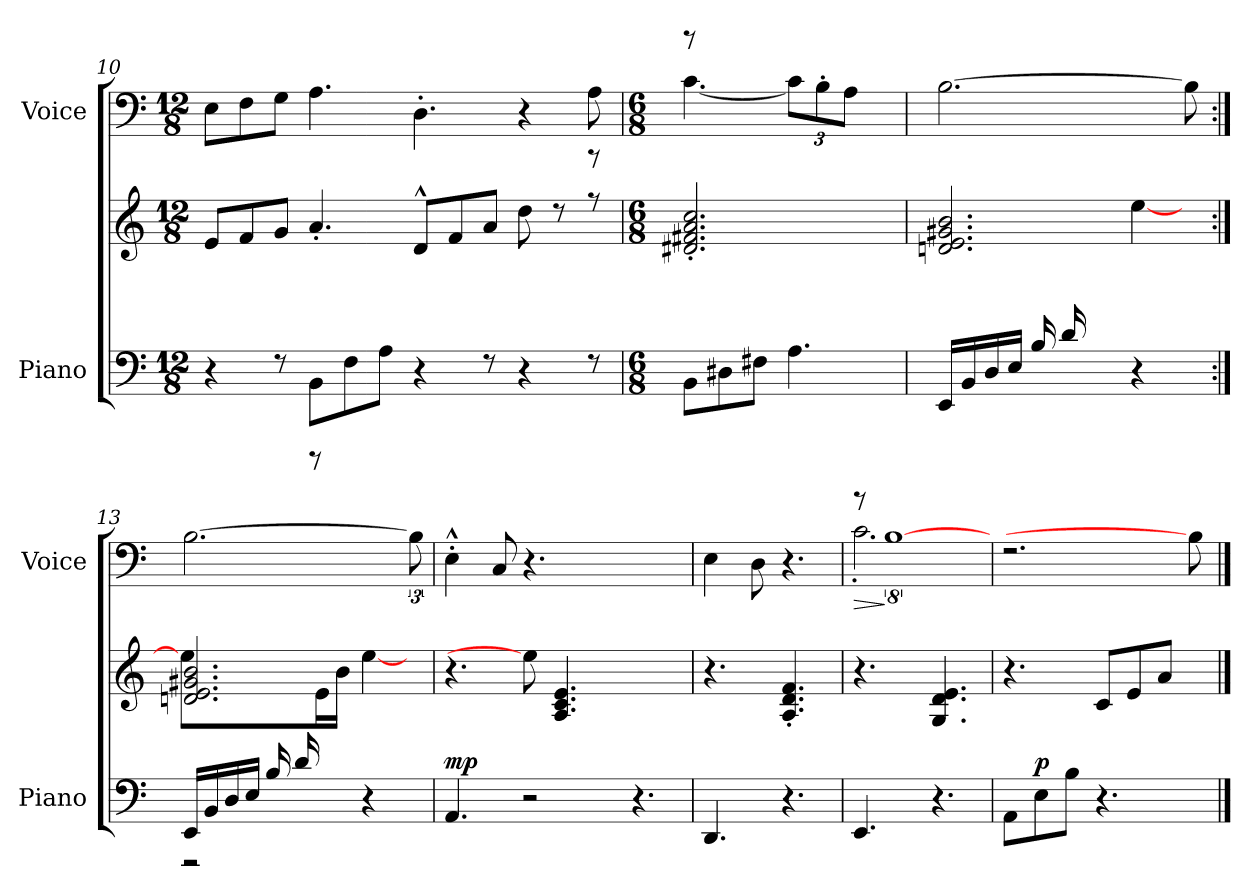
**kern	**kern	**dynam	**kern	**dynam
*part2	*part2	*part2	*part1	*part1
*staff3	*staff2	*staff2/3	*staff1	*staff1
*I"Piano	*	*	*I"Voice	*
*I'Piano	*	*	*I'Voice	*
*clefF4	*clefG2	*	*clefF4	*
*M12/8	*M12/8	*	*M12/8	*
=10	=10	=10	=10	=10
*^	*^	*	*	*
4r	4.ryy	8e/L	4.ryy	.	8E\L	.
.	.	8f/	.	.	8F\	.
8rE	.	8g/J	.	.	8G\J	.
*	*	*v	*v	*	*	*
8rAAAA	8BB\L	4.a'>/	.	4.A\	.
1ryy	8F\	.	.	.	.
.	8A\J	.	.	.	.
.	4r	8d^^>/L	.	4.D'<\	.
.	.	8f/	.	.	.
.	8rE	8a/J	.	.	.
.	4r	8dd\	.	4r	.
.	.	8rcc	.	.	.
*	*	*^	*	*	*
.	8rE	8r	8rggg	.	8A\	.
*v	*v	*	*	*	*	*
*	*v	*v	*	*	*
!!LO:LB:g=z
=11	=11	=11	=11	=11
*M6/8	*M6/8	*	*M6/8	*
*	*	*	*^	*
8BB\L	2.d#X/'> 2.f#X/'> 2.a/'> 2.cc/'>	.	8rcc	[>4.c\	.
8D#X\	.	.	8ryy	.	.
8F#X\J	.	.	2ryy	.	.
4.A\	.	.	.	12c\L]	.
.	.	.	.	12B'<\	.
.	.	.	.	12A\J	.
.	.	.	.	8ryy	.
*	*	*	*v	*v	*
=12	=12	=12	=12	=12
*^	*^	*	*	*
(>16EE/LL	2ryy	2.dn/ 2.e/ 2.g#X/ 2.b/	4.ryy	.	[>2.B\	.
16BB/	.	.	.	.	.	.
16D/	.	.	.	.	.	.
16E/JJ	.	.	.	.	.	.
16B/LL	.	.	.	.	.	.
16d/	.	.	.	.	.	.
8ryy	.	.	16e\	.	.	.
.	.	.	16b\JJ)	.	.	.
4.ryy	4r	.	[4ee\	.	.	.
.	8ryy	8ryy	8ryy	.	8B\]	.
=13:|!	=13:|!	=13:|!	=13:|!	=13:|!	=13:|!	=13:|!
(>16EE/LL	2r	2.dn/ 2.e/ 2.g#X/ 2.b/	8ee\]	.	[>2.B\	.
16BB/	.	.	.	.	.	.
16D/	.	.	4ryy	.	.	.
16E/JJ	.	.	.	.	.	.
16B/LL	.	.	.	.	.	.
16d/	.	.	.	.	.	.
12ryy	.	.	16e\	.	.	.
.	.	.	16b\JJ)	.	.	.
4.ryy	.	.	.	.	.	.
.	4r	.	[4ee\	.	.	.
.	12ryy	12ryy	12ryy	.	12B\]	.
!!LO:LB:g=z
=14	=14	=14	=14	=14	=14	=14
!	!	!	!	!LO:DY:a=2	!	!
*v	*v	*	*	*	*	*
*	*v	*v	*	*	*
4.AA/	4.r	mp	4E^^>'<\	.
.	.	.	8C/	.
2r	8ee\]	.	4.r	.
.	4.A/ 4.c/ 4.e/	.	.	.
.	.	.	2ryy	.
4.r	4.ryy	.	.	.
=15	=15	=15	=15	=15
4.DD/	4.r	.	4E\	.
.	.	.	8D\	.
4.r	4.A/'> 4.d/'> 4.f/'>	.	4.r	.
=16	=16	=16	=16	=16
!	!	!	!	!LO:HP:b
*	*	*	*^	*
4.EE/	4.r	.	8rb	2.c'<\	>
.	.	.	[8%5B\	.	]
4.r	4.G/ 4.d/ 4.e/	.	.	.	.
*	*	*	*v	*v	*
=17	=17	=17	=17	=17
8AA\L	4.r	.	2.rF	.
!	!	!LO:DY:a=2	!	!
8E\	.	p	.	.
8B\J	.	.	.	.
4.r	8c/L	.	.	.
.	8e/	.	.	.
.	8a/J	.	.	.
8ryy	8ryy	.	8B\]	.
==	==	==	==	==
*-	*-	*-	*-	*-
